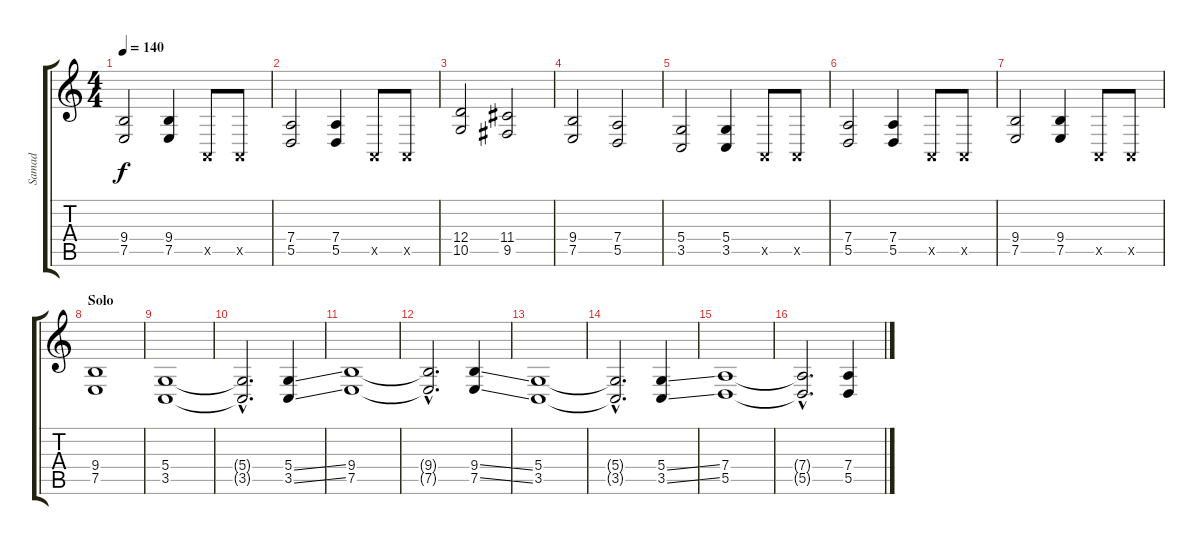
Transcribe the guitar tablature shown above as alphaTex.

\track ("Samad" "Samad") {instrument lead5charang}
\staff {score tabs}
\tuning (E4 B3 G3 D3 A2 E2) {hide}
\ts (4 4)
\tempo 140
\clef g2
\ks c
(9.4 7.5).2{dy f} (9.4 7.5).4 0.5{x}.8 0.5{x}.8 |
(7.4 5.5).2 (7.4 5.5).4 0.5{x}.8 0.5{x}.8 |
(12.4 10.5).2 (11.4 9.5).2 |
(9.4 7.5).2 (7.4 5.5).2 |
(5.4 3.5).2 (5.4 3.5).4 0.5{x}.8 0.5{x}.8 |
(7.4 5.5).2 (7.4 5.5).4 0.5{x}.8 0.5{x}.8 |
(9.4 7.5).2 (9.4 7.5).4 0.5{x}.8 0.5{x}.8 |
\section ("" "Solo")
(9.4 7.5).1 |
(5.4 3.5).1 |
(5.4{hac t} 3.5{hac t}).2{d} (5.4{ss} 3.5{ss}).4 |
(9.4 7.5).1 |
(9.4{hac t} 7.5{hac t}).2{d} (9.4{ss} 7.5{ss}).4 |
(5.4 3.5).1 |
(5.4{hac t} 3.5{hac t}).2{d} (5.4{ss} 3.5{ss}).4 |
(7.4 5.5).1 |
(7.4{hac t} 5.5{hac t}).2{d} (7.4{ss} 5.5{ss}).4
